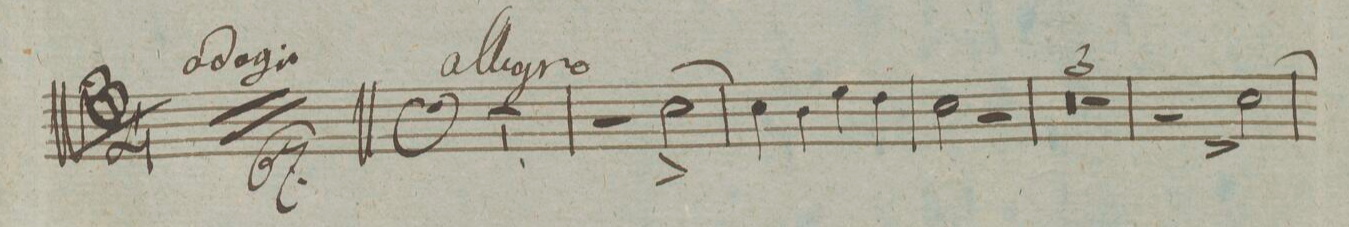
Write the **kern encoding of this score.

**kern	**dynam
*I"Trąbone Alto.	*
*clefC3	*
*k[]	*
*met(c)	*
*M4/4	*
1r	.
=2	=2
2r	.
[>2d^<\	.
=3	=3
4d\]	.
4c\	.
4f\	.
4e\	.
=4	=4
2d\	.
2r	.
=5	=5
0r	.
=6	=6
=7	=7
1r	.
=8	=8
2r	.
[>2d^<\	.
=9	=9
*-	*-
